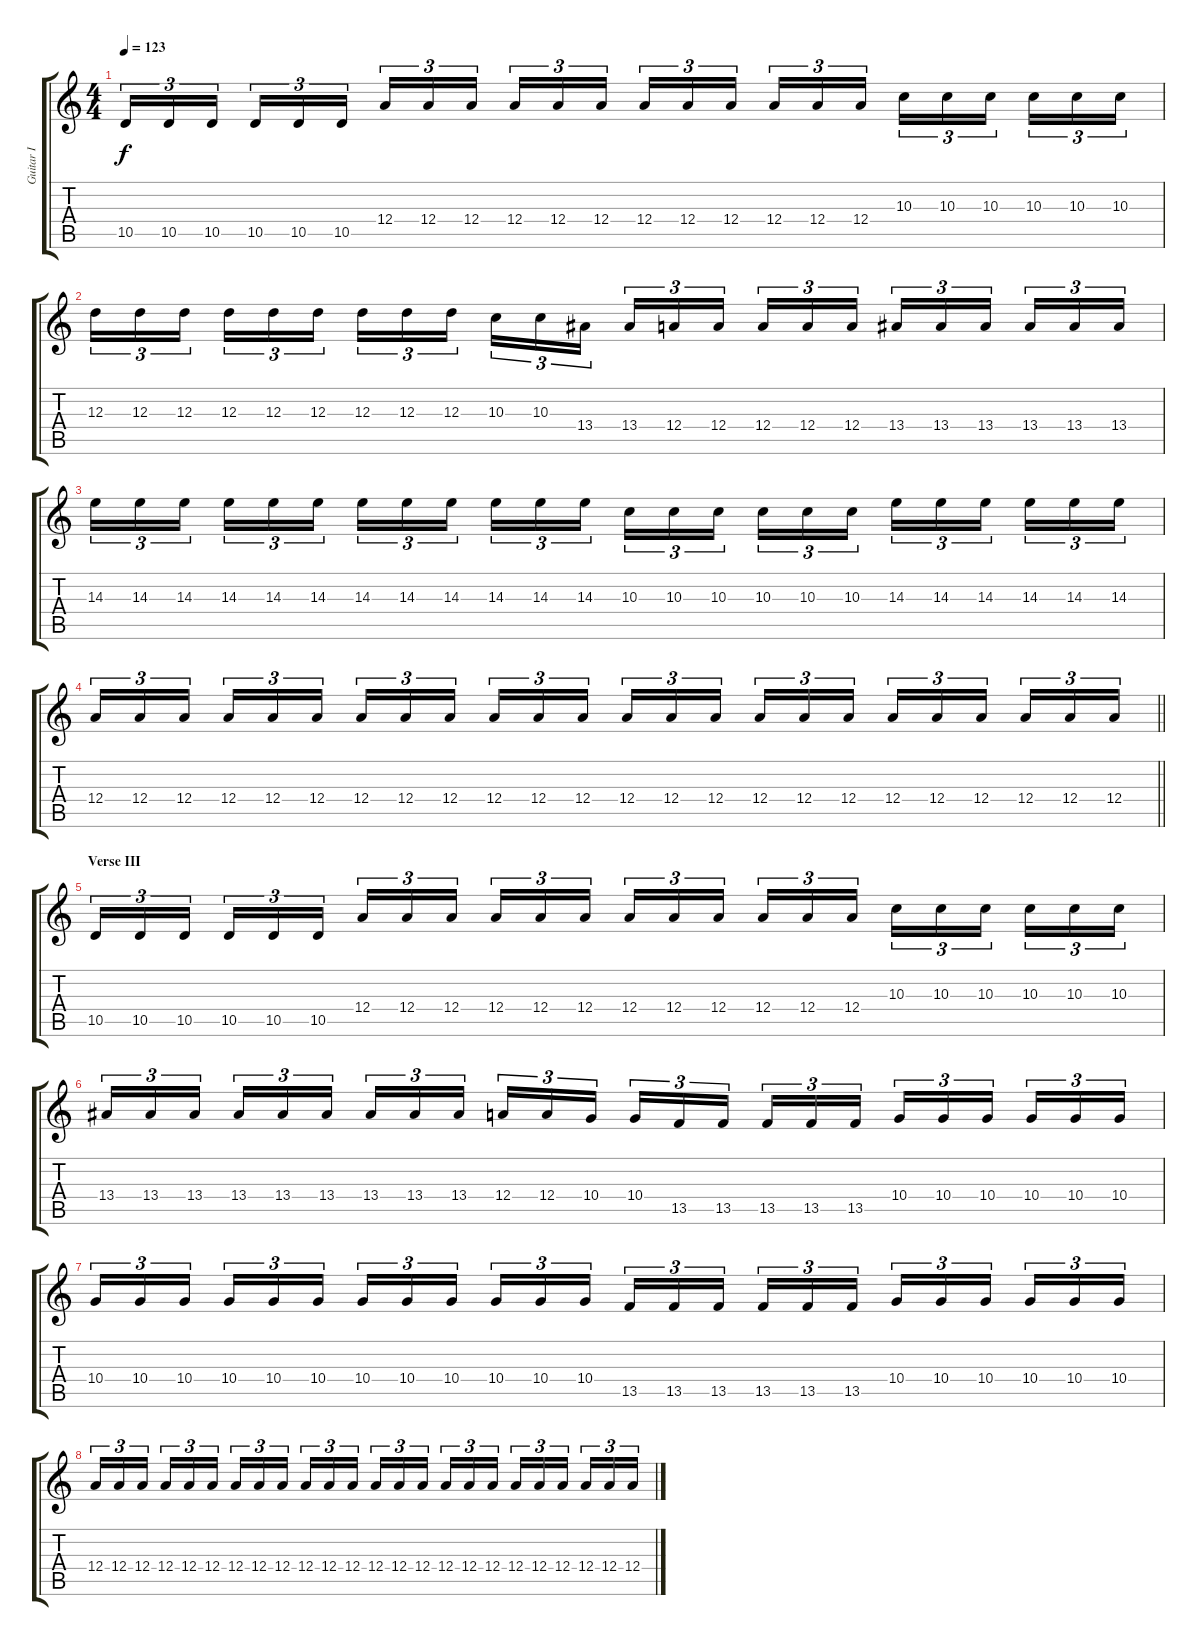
\track ("Guitar I" "Guitar I") {instrument distortionguitar}
\staff {score tabs}
\tuning (B3 Gb3 D3 A2 E2 B1) {hide}
\ts (4 4)
\tempo 123
\clef g2
\ks c
10.5.16{tu (3 2) dy f} 10.5.16{tu (3 2)} 10.5.16{tu (3 2) beam splitsecondary} 10.5.16{tu (3 2)} 10.5.16{tu (3 2)} 10.5.16{tu (3 2)} 12.4.16{tu (3 2)} 12.4.16{tu (3 2)} 12.4.16{tu (3 2) beam splitsecondary} 12.4.16{tu (3 2)} 12.4.16{tu (3 2)} 12.4.16{tu (3 2)} 12.4.16{tu (3 2)} 12.4.16{tu (3 2)} 12.4.16{tu (3 2) beam splitsecondary} 12.4.16{tu (3 2)} 12.4.16{tu (3 2)} 12.4.16{tu (3 2)} 10.3.16{tu (3 2)} 10.3.16{tu (3 2)} 10.3.16{tu (3 2) beam splitsecondary} 10.3.16{tu (3 2)} 10.3.16{tu (3 2)} 10.3.16{tu (3 2)} |
12.3.16{tu (3 2)} 12.3.16{tu (3 2)} 12.3.16{tu (3 2) beam splitsecondary} 12.3.16{tu (3 2)} 12.3.16{tu (3 2)} 12.3.16{tu (3 2)} 12.3.16{tu (3 2)} 12.3.16{tu (3 2)} 12.3.16{tu (3 2) beam splitsecondary} 10.3.16{tu (3 2)} 10.3.16{tu (3 2)} 13.4.16{tu (3 2)} 13.4.16{tu (3 2)} 12.4.16{tu (3 2)} 12.4.16{tu (3 2) beam splitsecondary} 12.4.16{tu (3 2)} 12.4.16{tu (3 2)} 12.4.16{tu (3 2)} 13.4.16{tu (3 2)} 13.4.16{tu (3 2)} 13.4.16{tu (3 2) beam splitsecondary} 13.4.16{tu (3 2)} 13.4.16{tu (3 2)} 13.4.16{tu (3 2)} |
14.3.16{tu (3 2)} 14.3.16{tu (3 2)} 14.3.16{tu (3 2) beam splitsecondary} 14.3.16{tu (3 2)} 14.3.16{tu (3 2)} 14.3.16{tu (3 2)} 14.3.16{tu (3 2)} 14.3.16{tu (3 2)} 14.3.16{tu (3 2) beam splitsecondary} 14.3.16{tu (3 2)} 14.3.16{tu (3 2)} 14.3.16{tu (3 2)} 10.3.16{tu (3 2)} 10.3.16{tu (3 2)} 10.3.16{tu (3 2) beam splitsecondary} 10.3.16{tu (3 2)} 10.3.16{tu (3 2)} 10.3.16{tu (3 2)} 14.3.16{tu (3 2)} 14.3.16{tu (3 2)} 14.3.16{tu (3 2) beam splitsecondary} 14.3.16{tu (3 2)} 14.3.16{tu (3 2)} 14.3.16{tu (3 2)} |
\barLineRight lightlight
12.4.16{tu (3 2)} 12.4.16{tu (3 2)} 12.4.16{tu (3 2) beam splitsecondary} 12.4.16{tu (3 2)} 12.4.16{tu (3 2)} 12.4.16{tu (3 2)} 12.4.16{tu (3 2)} 12.4.16{tu (3 2)} 12.4.16{tu (3 2) beam splitsecondary} 12.4.16{tu (3 2)} 12.4.16{tu (3 2)} 12.4.16{tu (3 2)} 12.4.16{tu (3 2)} 12.4.16{tu (3 2)} 12.4.16{tu (3 2) beam splitsecondary} 12.4.16{tu (3 2)} 12.4.16{tu (3 2)} 12.4.16{tu (3 2)} 12.4.16{tu (3 2)} 12.4.16{tu (3 2)} 12.4.16{tu (3 2) beam splitsecondary} 12.4.16{tu (3 2)} 12.4.16{tu (3 2)} 12.4.16{tu (3 2)} |
\section ("" "Verse III")
10.5.16{tu (3 2)} 10.5.16{tu (3 2)} 10.5.16{tu (3 2) beam splitsecondary} 10.5.16{tu (3 2)} 10.5.16{tu (3 2)} 10.5.16{tu (3 2)} 12.4.16{tu (3 2)} 12.4.16{tu (3 2)} 12.4.16{tu (3 2) beam splitsecondary} 12.4.16{tu (3 2)} 12.4.16{tu (3 2)} 12.4.16{tu (3 2)} 12.4.16{tu (3 2)} 12.4.16{tu (3 2)} 12.4.16{tu (3 2) beam splitsecondary} 12.4.16{tu (3 2)} 12.4.16{tu (3 2)} 12.4.16{tu (3 2)} 10.3.16{tu (3 2)} 10.3.16{tu (3 2)} 10.3.16{tu (3 2) beam splitsecondary} 10.3.16{tu (3 2)} 10.3.16{tu (3 2)} 10.3.16{tu (3 2)} |
13.4.16{tu (3 2)} 13.4.16{tu (3 2)} 13.4.16{tu (3 2) beam splitsecondary} 13.4.16{tu (3 2)} 13.4.16{tu (3 2)} 13.4.16{tu (3 2)} 13.4.16{tu (3 2)} 13.4.16{tu (3 2)} 13.4.16{tu (3 2) beam splitsecondary} 12.4.16{tu (3 2)} 12.4.16{tu (3 2)} 10.4.16{tu (3 2)} 10.4.16{tu (3 2)} 13.5.16{tu (3 2)} 13.5.16{tu (3 2) beam splitsecondary} 13.5.16{tu (3 2)} 13.5.16{tu (3 2)} 13.5.16{tu (3 2)} 10.4.16{tu (3 2)} 10.4.16{tu (3 2)} 10.4.16{tu (3 2) beam splitsecondary} 10.4.16{tu (3 2)} 10.4.16{tu (3 2)} 10.4.16{tu (3 2)} |
10.4.16{tu (3 2)} 10.4.16{tu (3 2)} 10.4.16{tu (3 2) beam splitsecondary} 10.4.16{tu (3 2)} 10.4.16{tu (3 2)} 10.4.16{tu (3 2)} 10.4.16{tu (3 2)} 10.4.16{tu (3 2)} 10.4.16{tu (3 2) beam splitsecondary} 10.4.16{tu (3 2)} 10.4.16{tu (3 2)} 10.4.16{tu (3 2)} 13.5.16{tu (3 2)} 13.5.16{tu (3 2)} 13.5.16{tu (3 2) beam splitsecondary} 13.5.16{tu (3 2)} 13.5.16{tu (3 2)} 13.5.16{tu (3 2)} 10.4.16{tu (3 2)} 10.4.16{tu (3 2)} 10.4.16{tu (3 2) beam splitsecondary} 10.4.16{tu (3 2)} 10.4.16{tu (3 2)} 10.4.16{tu (3 2)} |
12.4.16{tu (3 2)} 12.4.16{tu (3 2)} 12.4.16{tu (3 2) beam splitsecondary} 12.4.16{tu (3 2)} 12.4.16{tu (3 2)} 12.4.16{tu (3 2)} 12.4.16{tu (3 2)} 12.4.16{tu (3 2)} 12.4.16{tu (3 2) beam splitsecondary} 12.4.16{tu (3 2)} 12.4.16{tu (3 2)} 12.4.16{tu (3 2)} 12.4.16{tu (3 2)} 12.4.16{tu (3 2)} 12.4.16{tu (3 2) beam splitsecondary} 12.4.16{tu (3 2)} 12.4.16{tu (3 2)} 12.4.16{tu (3 2)} 12.4.16{tu (3 2)} 12.4.16{tu (3 2)} 12.4.16{tu (3 2) beam splitsecondary} 12.4.16{tu (3 2)} 12.4.16{tu (3 2)} 12.4.16{tu (3 2)}
